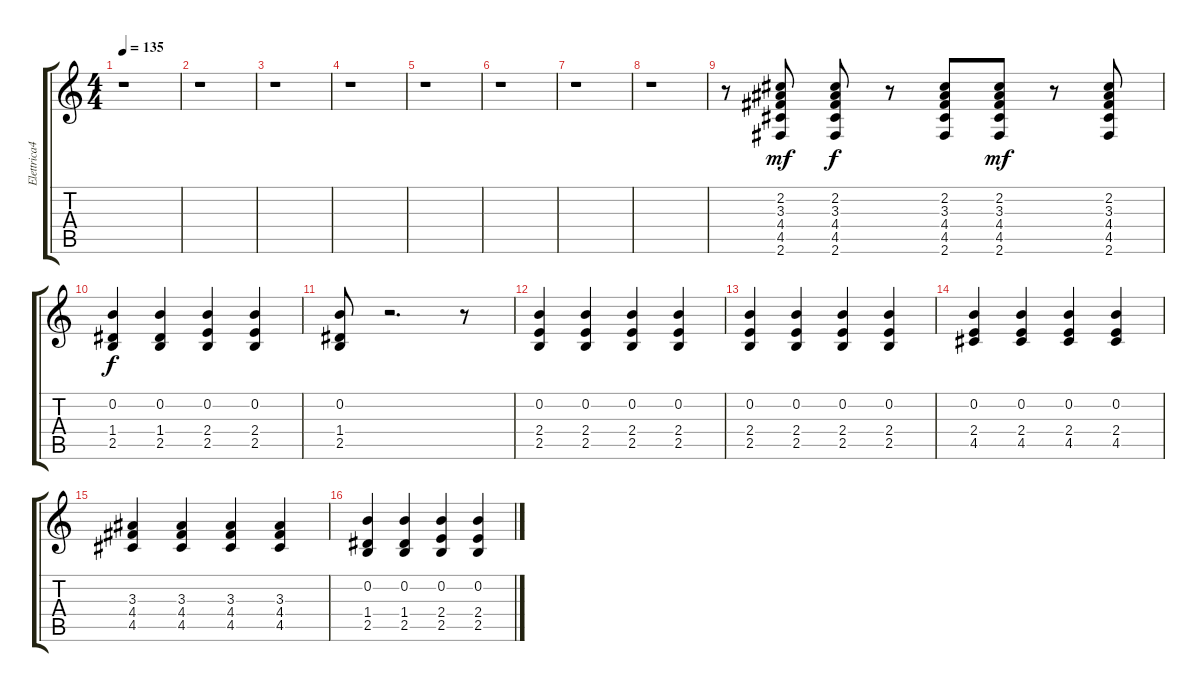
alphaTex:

\track ("Elettrica4" "Elettrica4") {instrument overdrivenguitar}
\staff {score tabs}
\tuning (E4 B3 G3 D3 A2 E2) {hide}
\ts (4 4)
\tempo 135
\clef g2
\ks c
r.1{dy mf} |
r.1 |
r.1 |
r.1 |
r.1 |
r.1 |
r.1 |
r.1 |
r.8 (2.2 3.3 4.4 4.5 2.6).8 (2.2 3.3 4.4 4.5 2.6).8{dy f} r.8 (2.2 3.3 4.4 4.5 2.6).8 (2.2 3.3 4.4 4.5 2.6).8{dy mf} r.8 (2.2 3.3 4.4 4.5 2.6).8 |
(0.2 1.4 2.5).4{dy f} (0.2 1.4 2.5).4 (0.2 2.4 2.5).4 (0.2 2.4 2.5).4 |
(0.2 1.4 2.5).8 r.2{d} r.8 |
(0.2 2.4 2.5).4 (0.2 2.4 2.5).4 (0.2 2.4 2.5).4 (0.2 2.4 2.5).4 |
(0.2 2.4 2.5).4 (0.2 2.4 2.5).4 (0.2 2.4 2.5).4 (0.2 2.4 2.5).4 |
(0.2 2.4 4.5).4 (0.2 2.4 4.5).4 (0.2 2.4 4.5).4 (0.2 2.4 4.5).4 |
(3.3 4.4 4.5).4 (3.3 4.4 4.5).4 (3.3 4.4 4.5).4 (3.3 4.4 4.5).4 |
(0.2 1.4 2.5).4 (0.2 1.4 2.5).4 (0.2 2.4 2.5).4 (0.2 2.4 2.5).4
